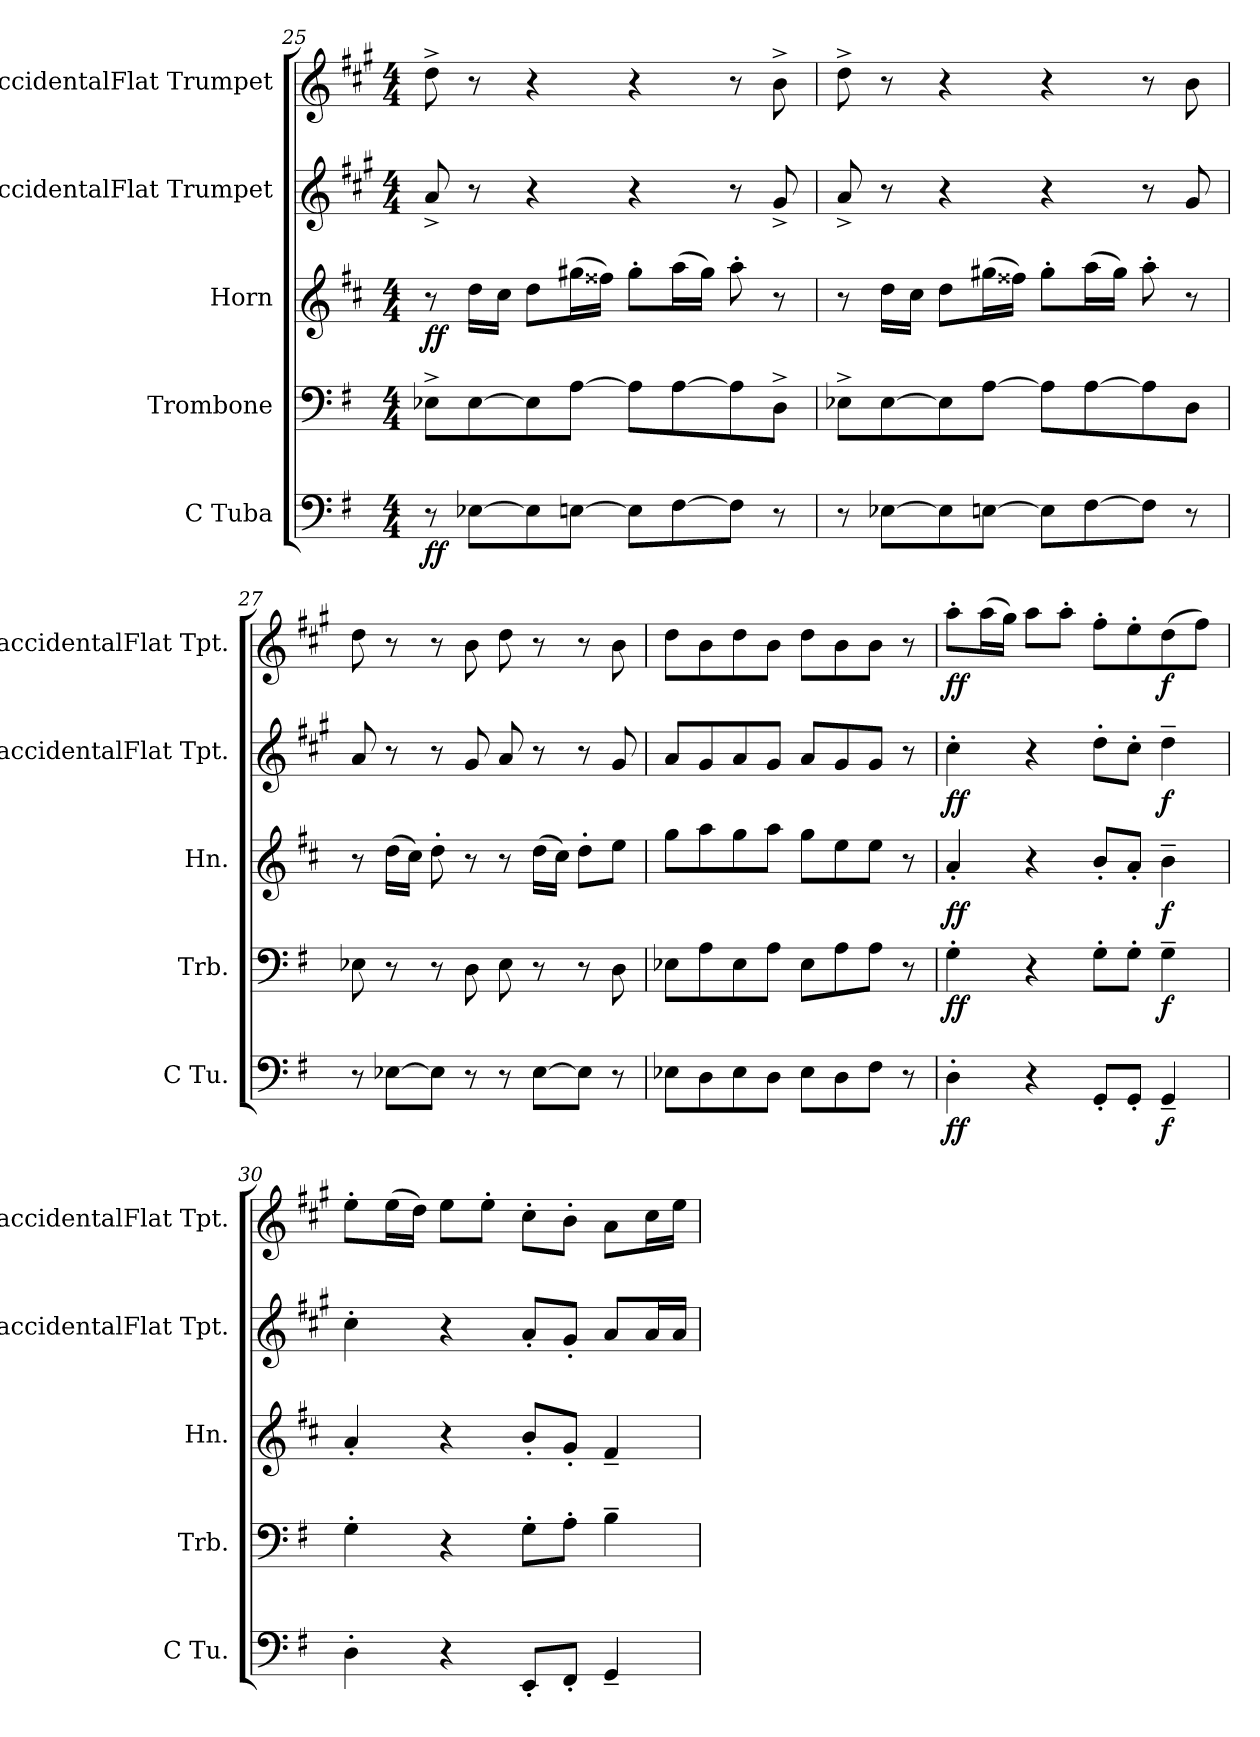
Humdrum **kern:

**kern	**dynam	**kern	**dynam	**kern	**dynam	**kern	**dynam	**kern	**dynam
*part5	*part5	*part4	*part4	*part3	*part3	*part2	*part2	*part1	*part1
*staff5	*staff5	*staff4	*staff4	*staff3	*staff3	*staff2	*staff2	*staff1	*staff1
*I"C Tuba	*	*I"Trombone	*	*I"Horn	*	*I"BaccidentalFlat Trumpet	*	*I"BaccidentalFlat Trumpet	*
*I'C Tu.	*	*I'Trb.	*	*I'Hn.	*	*I'BaccidentalFlat Tpt.	*	*I'BaccidentalFlat Tpt.	*
*clefF4	*	*clefF4	*	*clefG2	*	*clefG2	*	*clefG2	*
*	*	*	*	*ITrd4c7	*	*ITrd1c2	*	*ITrd1c2	*
*k[f#]	*	*k[f#]	*	*k[f#]	*	*k[f#]	*	*k[f#]	*
*M4/4	*	*M4/4	*	*M4/4	*	*M4/4	*	*M4/4	*
=25	=25	=25	=25	=25	=25	=25	=25	=25	=25
!	!LO:DY:b	!	!	!	!LO:DY:b	!	!	!	!
8r	ff	8E-X^\L	.	8r	ff	8g^/	.	8cc^\	.
[8E-X\L	.	[8E-\	.	16g\LL	.	8r	.	8r	.
.	.	.	.	16f#\JJ	.	.	.	.	.
8E-\]	.	8E-\]	.	8g\L	.	4r	.	4r	.
[8En\J	.	[8A\J	.	(>16cc#X\L	.	.	.	.	.
.	.	.	.	16b#X\JJ)	.	.	.	.	.
8E\L]	.	8A\L]	.	8cc#'\L	.	4r	.	4r	.
[8F#\	.	[8A\	.	(>16dd\L	.	.	.	.	.
.	.	.	.	16cc#\JJ)	.	.	.	.	.
8F#\J]	.	8A\]	.	8dd'\	.	8r	.	8r	.
8r	.	8D^\J	.	8r	.	8f#^/	.	8a^\	.
=26	=26	=26	=26	=26	=26	=26	=26	=26	=26
8r	.	8E-X^\L	.	8r	.	8g^/	.	8cc^\	.
[8E-X\L	.	[8E-\	.	16g\LL	.	8r	.	8r	.
.	.	.	.	16f#\JJ	.	.	.	.	.
8E-\]	.	8E-\]	.	8g\L	.	4r	.	4r	.
[8En\J	.	[8A\J	.	(>16cc#X\L	.	.	.	.	.
.	.	.	.	16b#X\JJ)	.	.	.	.	.
8E\L]	.	8A\L]	.	8cc#'\L	.	4r	.	4r	.
[8F#\	.	[8A\	.	(>16dd\L	.	.	.	.	.
.	.	.	.	16cc#\JJ)	.	.	.	.	.
8F#\J]	.	8A\]	.	8dd'\	.	8r	.	8r	.
8r	.	8D\J	.	8r	.	8f#/	.	8a\	.
!!LO:LB:g=z
=27	=27	=27	=27	=27	=27	=27	=27	=27	=27
8r	.	8E-X\	.	8r	.	8g/	.	8cc\	.
[8E-X\L	.	8r	.	(>16g\LL	.	8r	.	8r	.
.	.	.	.	16f#\JJ)	.	.	.	.	.
8E-\J]	.	8r	.	8g'\	.	8r	.	8r	.
8r	.	8D\	.	8r	.	8f#/	.	8a\	.
8r	.	8E-\	.	8r	.	8g/	.	8cc\	.
[8E-\L	.	8r	.	(>16g\LL	.	8r	.	8r	.
.	.	.	.	16f#\JJ)	.	.	.	.	.
8E-\J]	.	8r	.	8g'\L	.	8r	.	8r	.
8r	.	8D\	.	8a\J	.	8f#/	.	8a\	.
=28	=28	=28	=28	=28	=28	=28	=28	=28	=28
8E-X\L	.	8E-X\L	.	8cc\L	.	8g/L	.	8cc\L	.
8D\	.	8A\	.	8dd\	.	8f#/	.	8a\	.
8E-\	.	8E-\	.	8cc\	.	8g/	.	8cc\	.
8D\J	.	8A\J	.	8dd\J	.	8f#/J	.	8a\J	.
8E-\L	.	8E-\L	.	8cc\L	.	8g/L	.	8cc\L	.
8D\	.	8A\	.	8a\	.	8f#/	.	8a\	.
8F#\J	.	8A\J	.	8a\J	.	8f#/J	.	8a\J	.
8r	.	8r	.	8r	.	8r	.	8r	.
=29	=29	=29	=29	=29	=29	=29	=29	=29	=29
!	!LO:DY:b	!	!LO:DY:b	!	!LO:DY:b	!	!LO:DY:b	!	!LO:DY:b
4D'\	ff	4G'\	ff	4d'/	ff	4b'\	ff	8gg'\L	ff
.	.	.	.	.	.	.	.	(>16gg\L	.
.	.	.	.	.	.	.	.	16ff#\JJ)	.
4r	.	4r	.	4r	.	4r	.	8gg\L	.
.	.	.	.	.	.	.	.	8gg'\J	.
8GG'/L	.	8G'\L	.	8e'/L	.	8cc'\L	.	8ee'\L	.
8GG'/J	.	8G'\J	.	8d'/J	.	8b'\J	.	8dd'\	.
!	!LO:DY:b	!	!LO:DY:b	!	!LO:DY:b	!	!LO:DY:b	!	!LO:DY:b
4GG~/	f	4G~\	f	4e~\	f	4cc~\	f	(>8cc\	f
.	.	.	.	.	.	.	.	8ee\J)	.
=30	=30	=30	=30	=30	=30	=30	=30	=30	=30
4D'\	.	4G'\	.	4d'/	.	4b'\	.	8dd'\L	.
.	.	.	.	.	.	.	.	(>16dd\L	.
.	.	.	.	.	.	.	.	16cc\JJ)	.
4r	.	4r	.	4r	.	4r	.	8dd\L	.
.	.	.	.	.	.	.	.	8dd'\J	.
8EE'/L	.	8G'\L	.	8e'/L	.	8g'/L	.	8b'\L	.
8FF#'/J	.	8A'\J	.	8c'/J	.	8f#'/J	.	8a'\J	.
4GG~/	.	4B~\	.	4B~/	.	8g/L	.	8g\L	.
.	.	.	.	.	.	16g/L	.	16b\L	.
.	.	.	.	.	.	16g/JJ	.	16dd\JJ	.
=	=	=	=	=	=	=	=	=	=
*-	*-	*-	*-	*-	*-	*-	*-	*-	*-
